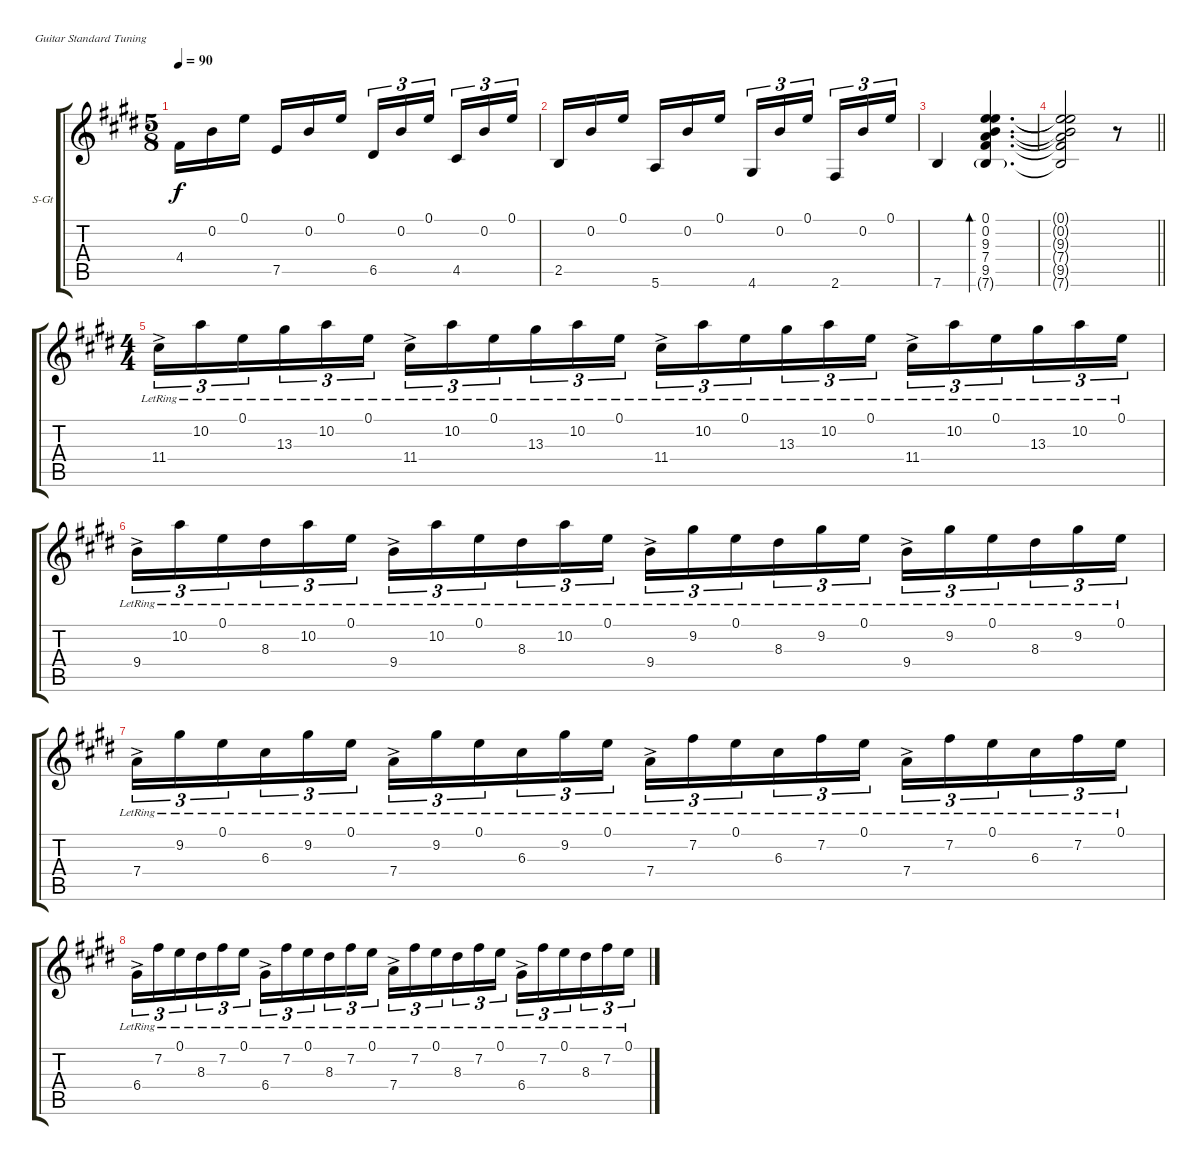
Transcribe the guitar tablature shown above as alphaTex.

\bracketExtendMode groupsimilarinstruments
\firstSystemTrackNameOrientation horizontal
\otherSystemsTrackNameOrientation horizontal
\track ("Guitar" "S-Gt") {instrument acousticguitarsteel}
\staff {score tabs}
\tuning (E4 B3 G3 D3 A2 E2)
\ts (5 8)
\tempo 90
\clef g2
\ks e
4.4.16{dy f} 0.2.16{beam merge} 0.1.16{beam split} 7.5.16{beam merge} 0.2.16{beam merge} 0.1.16 6.5.16{tu (3 2)} 0.2.16{tu (3 2)} 0.1.16{tu (3 2)} 4.5.16{tu (3 2)} 0.2.16{tu (3 2)} 0.1.16{tu (3 2)} |
2.5.16 0.2.16{beam merge} 0.1.16{beam split} 5.6.16{beam merge} 0.2.16 0.1.16 4.6.16{tu (3 2)} 0.2.16{tu (3 2)} 0.1.16{tu (3 2)} 2.6.16{tu (3 2)} 0.2.16{tu (3 2)} 0.1.16{tu (3 2)} |
7.6.4 (0.1 0.2 9.3 7.4 9.5 7.6{g}).4{d bd 240} |
\barLineRight lightlight
(0.1{t} 0.2{t} 9.3{t} 7.4{t} 9.5{t} 7.6{t}).2 r.8 |
\ts (4 4)
\beaming (8 2 2 2 2)
11.4{ac lr}.16{tu (3 2)} 10.2{lr}.16{tu (3 2)} 0.1{lr}.16{tu (3 2) beam merge} 13.3{lr}.16{tu (3 2)} 10.2{lr}.16{tu (3 2)} 0.1{lr}.16{tu (3 2)} 11.4{ac lr}.16{tu (3 2)} 10.2{lr}.16{tu (3 2)} 0.1{lr}.16{tu (3 2) beam merge} 13.3{lr}.16{tu (3 2)} 10.2{lr}.16{tu (3 2)} 0.1{lr}.16{tu (3 2)} 11.4{ac lr}.16{tu (3 2)} 10.2{lr}.16{tu (3 2)} 0.1{lr}.16{tu (3 2) beam merge} 13.3{lr}.16{tu (3 2)} 10.2{lr}.16{tu (3 2)} 0.1{lr}.16{tu (3 2)} 11.4{ac lr}.16{tu (3 2)} 10.2{lr}.16{tu (3 2)} 0.1{lr}.16{tu (3 2) beam merge} 13.3{lr}.16{tu (3 2)} 10.2{lr}.16{tu (3 2)} 0.1{lr}.16{tu (3 2)} |
9.4{ac lr}.16{tu (3 2)} 10.2{lr}.16{tu (3 2)} 0.1{lr}.16{tu (3 2) beam merge} 8.3{lr}.16{tu (3 2)} 10.2{lr}.16{tu (3 2)} 0.1{lr}.16{tu (3 2)} 9.4{ac lr}.16{tu (3 2)} 10.2{lr}.16{tu (3 2)} 0.1{lr}.16{tu (3 2) beam merge} 8.3{lr}.16{tu (3 2)} 10.2{lr}.16{tu (3 2)} 0.1{lr}.16{tu (3 2)} 9.4{ac lr}.16{tu (3 2)} 9.2{lr}.16{tu (3 2)} 0.1{lr}.16{tu (3 2) beam merge} 8.3{lr}.16{tu (3 2)} 9.2{lr}.16{tu (3 2)} 0.1{lr}.16{tu (3 2)} 9.4{ac lr}.16{tu (3 2)} 9.2{lr}.16{tu (3 2)} 0.1{lr}.16{tu (3 2) beam merge} 8.3{lr}.16{tu (3 2)} 9.2{lr}.16{tu (3 2)} 0.1{lr}.16{tu (3 2)} |
7.4{ac lr}.16{tu (3 2)} 9.2{lr}.16{tu (3 2)} 0.1{lr}.16{tu (3 2) beam merge} 6.3{lr}.16{tu (3 2)} 9.2{lr}.16{tu (3 2)} 0.1{lr}.16{tu (3 2)} 7.4{ac lr}.16{tu (3 2)} 9.2{lr}.16{tu (3 2)} 0.1{lr}.16{tu (3 2) beam merge} 6.3{lr}.16{tu (3 2)} 9.2{lr}.16{tu (3 2)} 0.1{lr}.16{tu (3 2)} 7.4{ac lr}.16{tu (3 2)} 7.2{lr}.16{tu (3 2)} 0.1{lr}.16{tu (3 2) beam merge} 6.3{lr}.16{tu (3 2)} 7.2{lr}.16{tu (3 2)} 0.1{lr}.16{tu (3 2)} 7.4{ac lr}.16{tu (3 2)} 7.2{lr}.16{tu (3 2)} 0.1{lr}.16{tu (3 2) beam merge} 6.3{lr}.16{tu (3 2)} 7.2{lr}.16{tu (3 2)} 0.1{lr}.16{tu (3 2)} |
6.4{ac lr}.16{tu (3 2)} 7.2{lr}.16{tu (3 2)} 0.1{lr}.16{tu (3 2) beam merge} 8.3{lr}.16{tu (3 2)} 7.2{lr}.16{tu (3 2)} 0.1{lr}.16{tu (3 2)} 6.4{ac lr}.16{tu (3 2)} 7.2{lr}.16{tu (3 2)} 0.1{lr}.16{tu (3 2) beam merge} 8.3{lr}.16{tu (3 2)} 7.2{lr}.16{tu (3 2)} 0.1{lr}.16{tu (3 2)} 7.4{ac lr}.16{tu (3 2)} 7.2{lr}.16{tu (3 2)} 0.1{lr}.16{tu (3 2) beam merge} 8.3{lr}.16{tu (3 2)} 7.2{lr}.16{tu (3 2)} 0.1{lr}.16{tu (3 2)} 6.4{ac lr}.16{tu (3 2)} 7.2{lr}.16{tu (3 2)} 0.1{lr}.16{tu (3 2) beam merge} 8.3{lr}.16{tu (3 2)} 7.2{lr}.16{tu (3 2)} 0.1{lr}.16{tu (3 2)}
